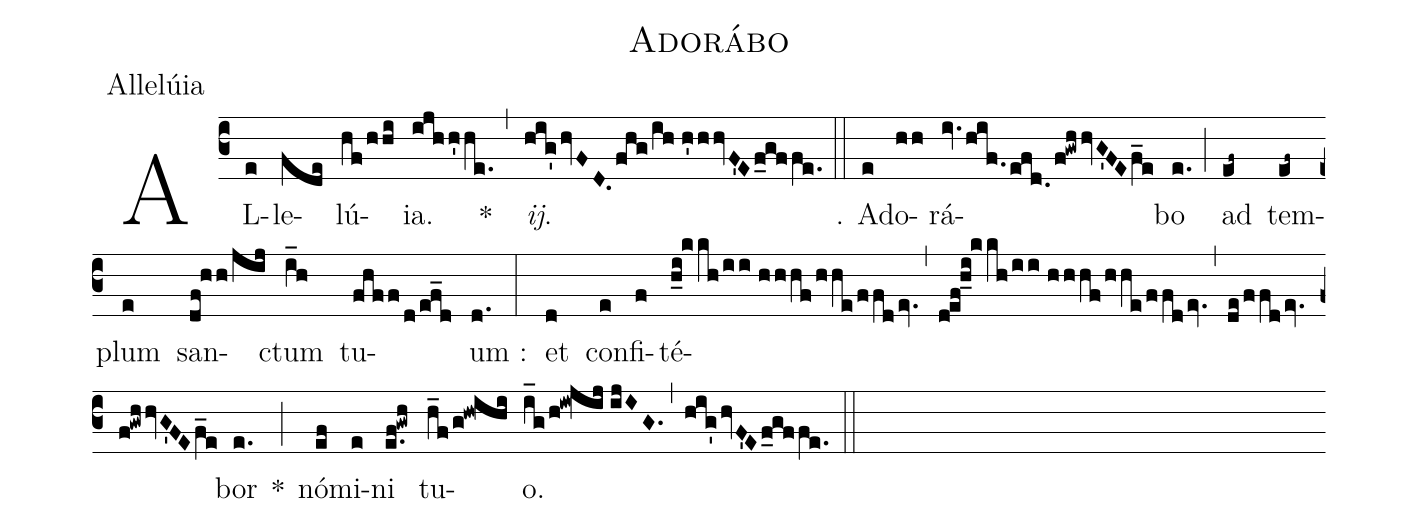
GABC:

name:Adorábo;
office-part:Allelúia;
%%
(c3) AL(e)le(fde)lú(hf/hhi)ia.(ijhh'he.) *(,) <i>ij</i>.(hig'hvFD./fhg/ih//h'hhvF'E/f_gffe.) (::)

℣. Ad(e)o(hh)rá(iv.hif./efd./f!gwhhvG'FEf_e)bo(e.) (;) ad(ef~) tem(ef~)plum(e) san(df!hh/jij)ctum(i_h) tu(fhff/d/ef_d)um :(d.) (:)
et(d) con(e)fi(f)té(h_i!kkh/ii//hhhf/hhe/ffd/ev.,d!ef!h_i!kkh/ii//hhhf/hhe/ffd/ev.,de/ffdev.f!gwhhvG'FEf_e)bor(e.) *(;) nó(ef)mi(e)ni(e.f!gwh) tu(h_f/g!hw!ihi)o.(i_g/h!iw!jij//ijIG.,hig'hvF'Ef_gffe.) (::)
